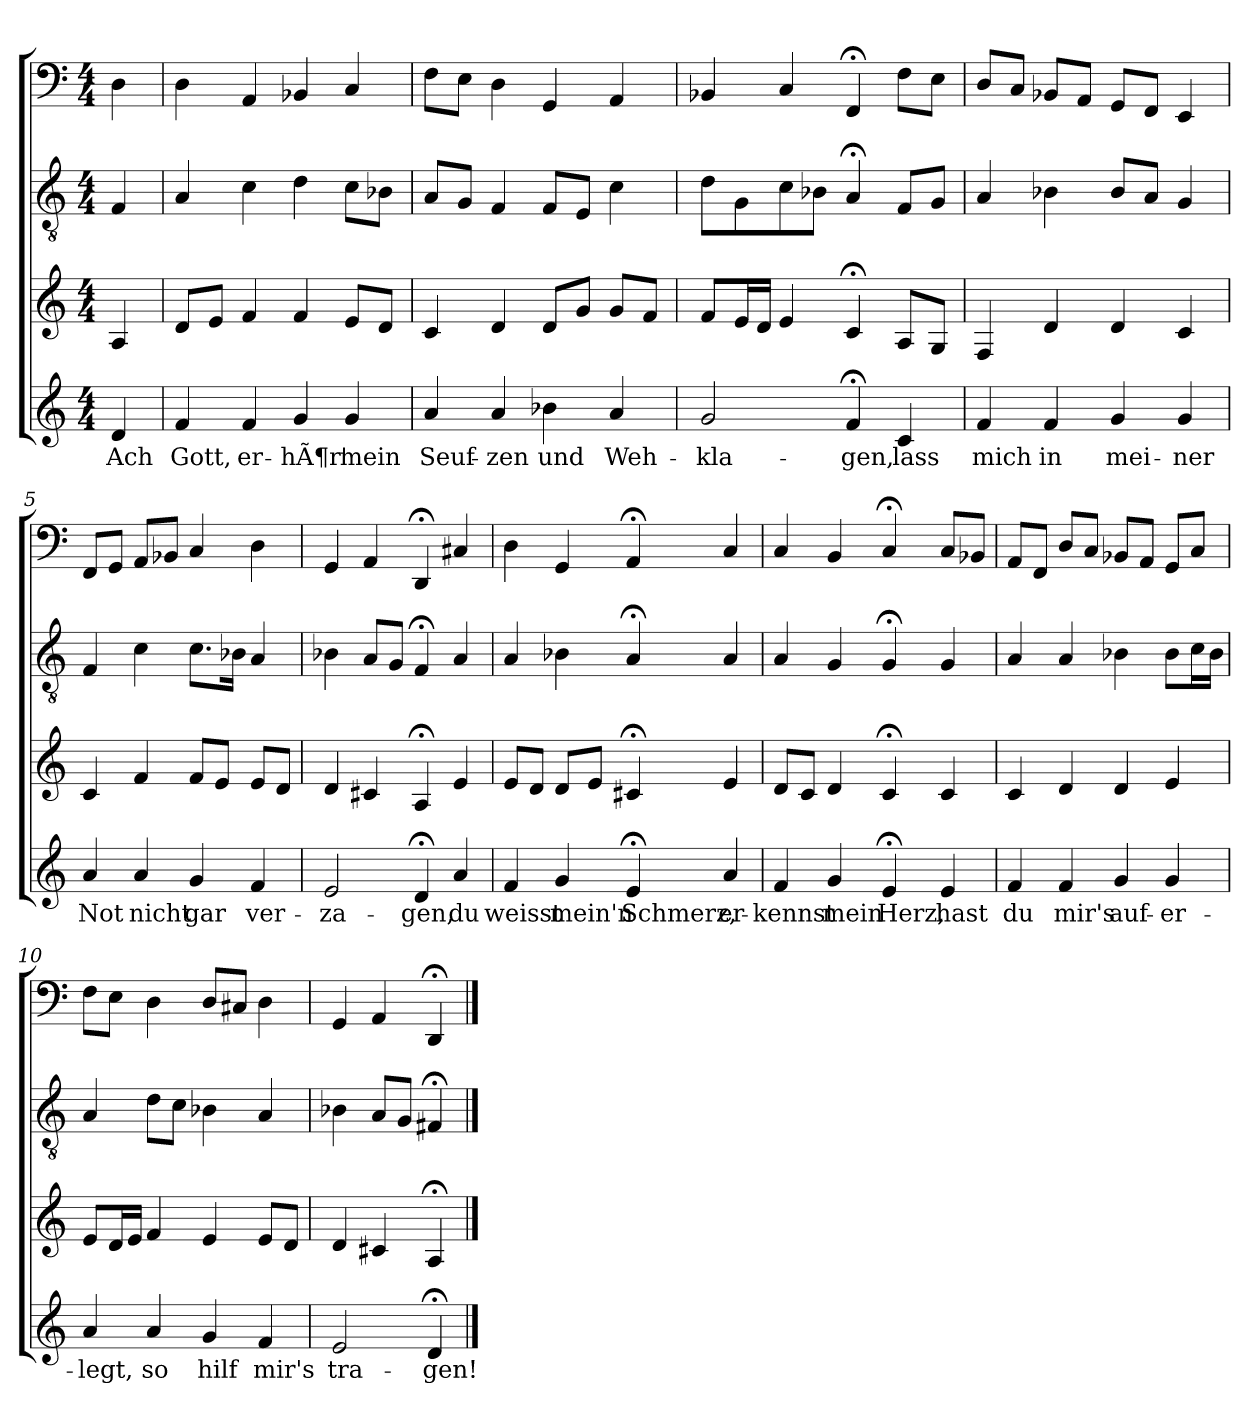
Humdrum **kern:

**kern	**text	**kern	**kern	**kern
*part4	*part4	*part3	*part2	*part1
*staff4	*staff4	*staff3	*staff2	*staff1
*clefG2	*	*clefG2	*clefGv2	*clefF4
*k[]	*	*k[]	*k[]	*k[]
*a:	*	*a:	*a:	*a:
*M4/4	*	*M4/4	*M4/4	*M4/4
=	=	=	=	=
4d	Ach	4A	4F	4D
=1	=1	=1	=1	=1
4f	Gott,	8dL	4A	4D
.	.	8eJ	.	.
4f	er-	4f	4c	4AA
4g	-hÃ¶r'	4f	4d	4BB-X
4g	mein	8eL	8cL	4C
.	.	8dJ	8B-XJ	.
=2	=2	=2	=2	=2
4a	Seuf-	4c	8AL	8FL
.	.	.	8GJ	8EJ
4a	-zen	4d	4F	4D
4b-X	und	8dL	8FL	4GG
.	.	8gJ	8EJ	.
4a	Weh-	8gL	4c	4AA
.	.	8fJ	.	.
=3	=3	=3	=3	=3
2g	-kla-	8fL	8dL	4BB-X
.	.	16eL	8G	.
.	.	16dJJ	.	.
.	.	4e	8c	4C
.	.	.	8B-XJ	.
4f;<	-gen,	4c;<	4A;<	4FF;<
4c	lass	8AL	8FL	8FL
.	.	8GJ	8GJ	8EJ
=4	=4	=4	=4	=4
4f	mich	4F	4A	8DL
.	.	.	.	8CJ
4f	in	4d	4B-X	8BB-XL
.	.	.	.	8AAJ
4g	mei-	4d	8B-L	8GGL
.	.	.	8AJ	8FFJ
4g	-ner	4c	4G	4EE
=5	=5	=5	=5	=5
4a	Not	4c	4F	8FFL
.	.	.	.	8GGJ
4a	nicht	4f	4c	8AAL
.	.	.	.	8BB-XJ
4g	gar	8fL	8.cL	4C
.	.	8eJ	.	.
.	.	.	16B-XJk	.
4f	ver-	8eL	4A	4D
.	.	8dJ	.	.
=6	=6	=6	=6	=6
2e	-za-	4d	4B-X	4GG
.	.	4c#X	8AL	4AA
.	.	.	8GJ	.
4d;<	-gen,	4A;<	4F;<	4DD;<
4a	du	4e	4A	4C#X
=7	=7	=7	=7	=7
4f	weisst	8eL	4A	4D
.	.	8dJ	.	.
4g	mein'n	8dL	4B-X	4GG
.	.	8eJ	.	.
4e;<	Schmerz,	4c#X;<	4A;<	4AA;<
4a	er-	4e	4A	4C
=8	=8	=8	=8	=8
4f	-kennst	8dL	4A	4C
.	.	8cJ	.	.
4g	mein	4d	4G	4BB
4e;<	Herz,	4c;<	4G;<	4C;<
4e	hast	4c	4G	8CL
.	.	.	.	8BB-XJ
=9	=9	=9	=9	=9
4f	du	4c	4A	8AAL
.	.	.	.	8FFJ
4f	mir's	4d	4A	8DL
.	.	.	.	8CJ
4g	auf-	4d	4B-X	8BB-XL
.	.	.	.	8AAJ
4g	-er-	4e	8B-L	8GGL
.	.	.	16cL	8CJ
.	.	.	16B-JJ	.
=10	=10	=10	=10	=10
4a	-legt,	8eL	4A	8FL
.	.	16dL	.	8EJ
.	.	16eJJ	.	.
4a	so	4f	8dL	4D
.	.	.	8cJ	.
4g	hilf	4e	4B-X	8DL
.	.	.	.	8C#XJ
4f	mir's	8eL	4A	4D
.	.	8dJ	.	.
=11	=11	=11	=11	=11
2e	tra-	4d	4B-X	4GG
.	.	4c#X	8AL	4AA
.	.	.	8GJ	.
4d;<	-gen!	4A;<	4F#X;<	4DD;<
==	==	==	==	==
*-	*-	*-	*-	*-
